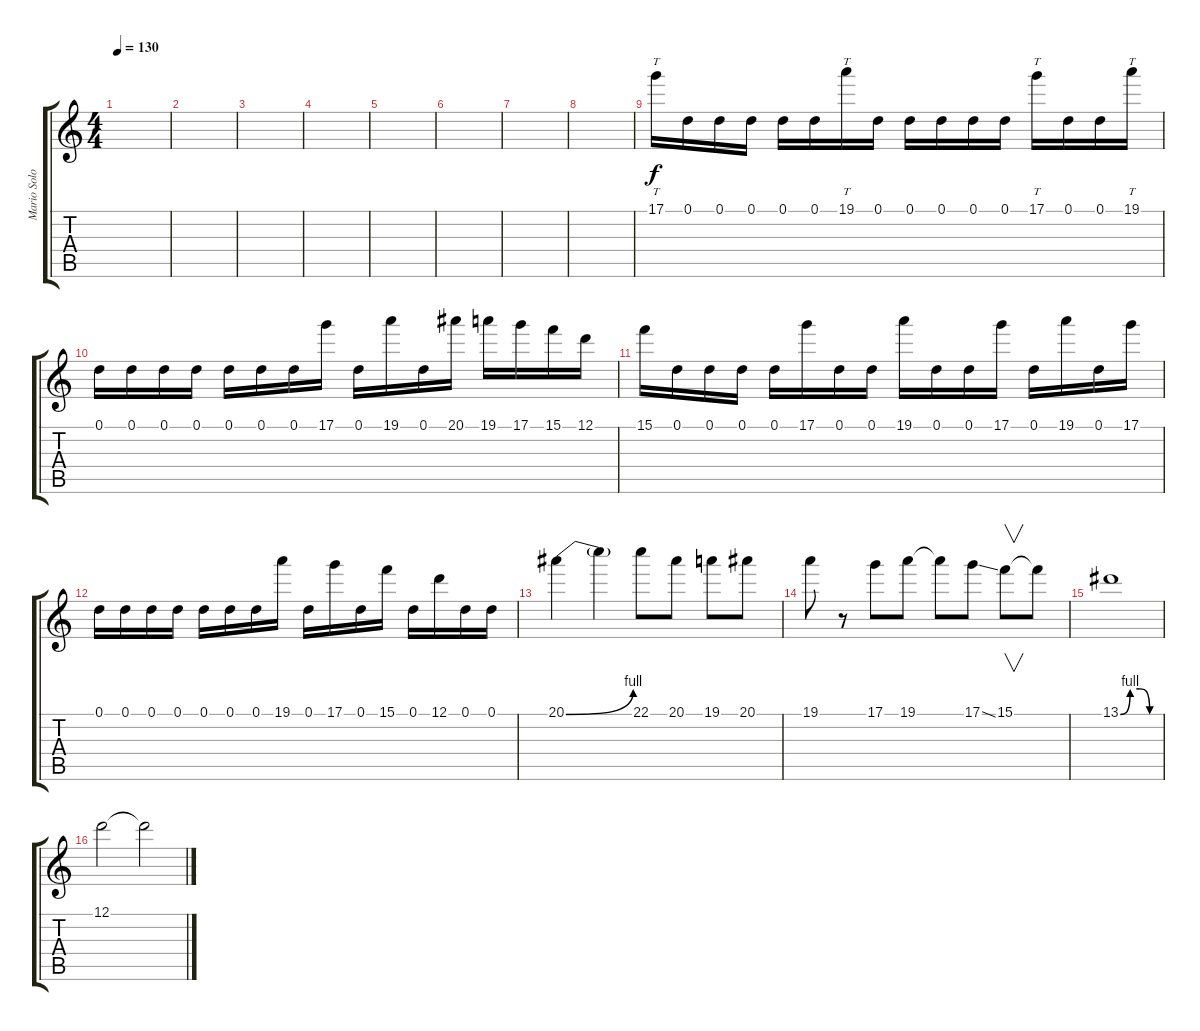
\track ("Mario Solo" "Mario Solo") {instrument overdrivenguitar}
\staff {score tabs}
\tuning (D4 A3 F3 C3 G2 C2) {hide}
\ts (4 4)
\tempo 130
\clef g2
\ks c
|
|
|
|
|
|
|
|
17.1.16{tt} 0.1.16 0.1.16 0.1.16 0.1.16 0.1.16 19.1.16{tt} 0.1.16 0.1.16 0.1.16 0.1.16 0.1.16 17.1.16{tt} 0.1.16 0.1.16 19.1.16{tt} |
0.1.16 0.1.16 0.1.16 0.1.16 0.1.16 0.1.16 0.1.16 17.1.16 0.1.16 19.1.16 0.1.16 20.1.16 19.1.16 17.1.16 15.1.16 12.1.16 |
15.1.16 0.1.16 0.1.16 0.1.16 0.1.16 17.1.16 0.1.16 0.1.16 19.1.16 0.1.16 0.1.16 17.1.16 0.1.16 19.1.16 0.1.16 17.1.16 |
0.1.16 0.1.16 0.1.16 0.1.16 0.1.16 0.1.16 0.1.16 19.1.16 0.1.16 17.1.16 0.1.16 15.1.16 0.1.16 12.1.16 0.1.16 0.1.16 |
20.1{be (bend 0 0 60 4)}.4 20.1{t}.4 22.1.8 20.1.8 19.1.8 20.1.8 |
19.1.8 r.8 17.1.8 19.1.8 19.1{t}.8 17.1{ss}.8 15.1.8{v} 15.1{t}.8 |
13.1{be (custom 0 0 15 4 30 4 45 0 60 0)}.1 |
12.1.2 12.1{t}.2
